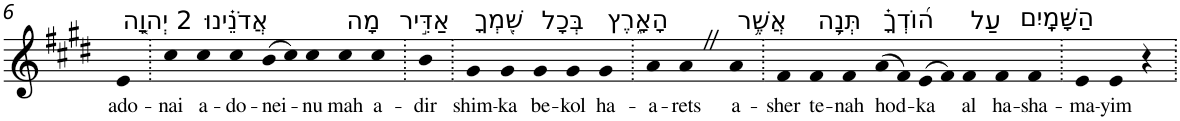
**kern	**text
*part1	*part1
*staff1	*staff1
*I"Piano	*
*I'Pno	*
!!LO:PB:g=z
*clefG2	*
*k[f#c#g#d#]	*
*E:	*
=6	=6
!LO:TX:a:t=2 יְהוָ֤ה	!
!	!LO:LY:b
4e	ado-
=7.	=7.
!	!LO:LY:b
4cc#	-nai
!LO:TX:a:t=אֲדֹנֵ֗ינוּ	!
!	!LO:LY:b
4cc#	a-
!	!LO:LY:b
4cc#	-do-
!	!LO:LY:b
(>8b	-nei-
8cc#)	.
!	!LO:LY:b
4cc#	-nu
!LO:TX:a:t=מָה	!
!	!LO:LY:b
4cc#	mah
!LO:TX:a:t=אַדִּ֣יר	!
!	!LO:LY:b
4cc#	a-
=8.	=8.
!	!LO:LY:b
4b	-dir
=9.	=9.
!LO:TX:a:t=שִׁ֭מְךָ	!
!	!LO:LY:b
4g#	shim-
!	!LO:LY:b
4g#	-ka
!LO:TX:a:t=בְּכָל	!
!	!LO:LY:b
4g#	be-
!	!LO:LY:b
4g#	-kol
!LO:TX:a:t=הָאָ֑רֶץ	!
!	!LO:LY:b
4g#	ha-
=10.	=10.
!	!LO:LY:b
4a	-a-
!	!LO:LY:b
4aZ	-rets
!LO:TX:a:t=אֲשֶׁ֥ר	!
!	!LO:LY:b
4a	a-
=11.	=11.
!	!LO:LY:b
4f#	-sher
!LO:TX:a:t=תְּנָ֥ה	!
!	!LO:LY:b
4f#	te-
!	!LO:LY:b
4f#	-nah
!LO:TX:a:t=ה֝וֹדְךָ֗	!
!	!LO:LY:b
(>8a	hod-
8f#)	.
!	!LO:LY:b
(>8e	-ka
8f#)	.
!LO:TX:a:t=עַל	!
!	!LO:LY:b
4f#	al
!LO:TX:a:t=הַשָּׁמָֽיִם	!
!	!LO:LY:b
4f#	ha-
!	!LO:LY:b
4f#	-sha-
=12.	=12.
!	!LO:LY:b
4e	-ma-
!	!LO:LY:b
4e	-yim
4r	.
=.	=.
*-	*-
